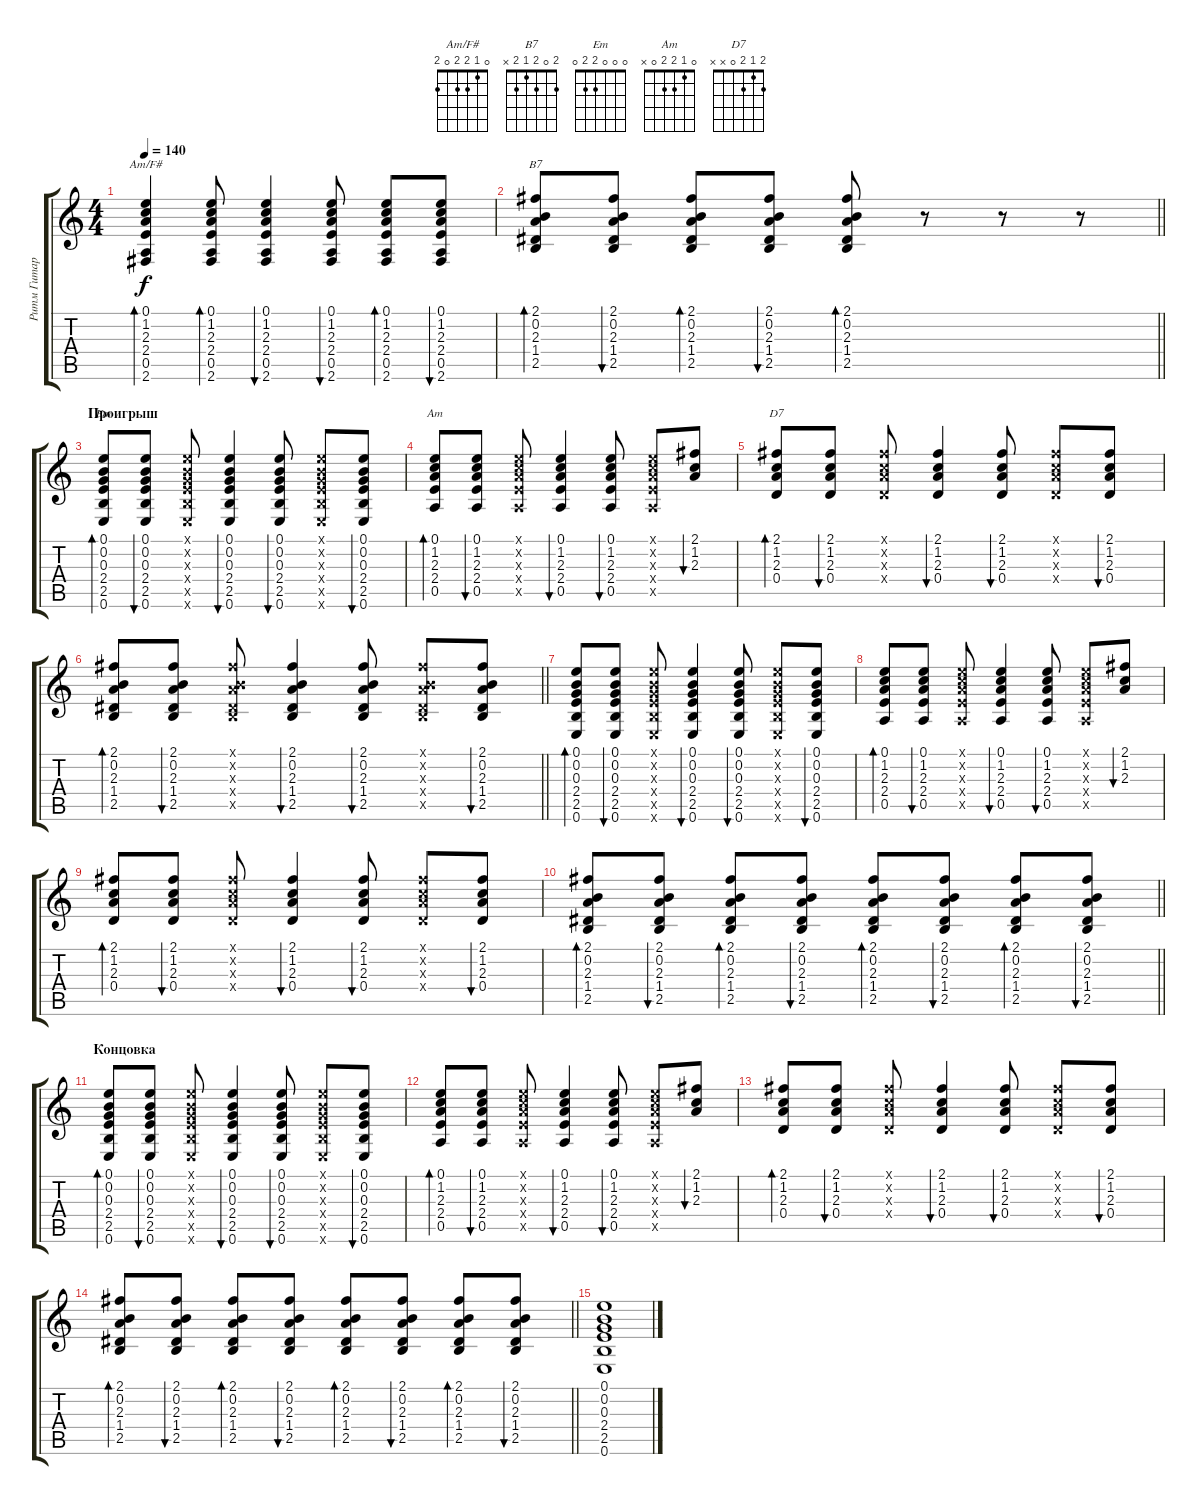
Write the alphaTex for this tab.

\track ("Ритм Гитара (Акустическая)" "Ритм Гитар") {instrument acousticguitarsteel}
\staff {score tabs}
\tuning (E4 B3 G3 D3 A2 E2) {hide}
\chord ("Am/F#" 0 1 2 2 0 2)
\chord ("B7" 2 0 2 1 2 x)
\chord ("Em" 0 0 0 2 2 0)
\chord ("Am" 0 1 2 2 0 x)
\chord ("D7" 2 1 2 0 x x)
\ts (4 4)
\tempo 140
\clef g2
\ks c
(0.1 1.2 2.3 2.4 0.5 2.6).4{bd 60 ch "Am/F#" dy f} (0.1 1.2 2.3 2.4 0.5 2.6).8{bd 60} (0.1 1.2 2.3 2.4 0.5 2.6).4{bu 60} (0.1 1.2 2.3 2.4 0.5 2.6).8{bu 60} (0.1 1.2 2.3 2.4 0.5 2.6).8{bd 60} (0.1 1.2 2.3 2.4 0.5 2.6).8{bu 60} |
\barLineRight lightlight
(2.1 0.2 2.3 1.4 2.5).8{bd 60 ch "B7"} (2.1 0.2 2.3 1.4 2.5).8{bu 60} (2.1 0.2 2.3 1.4 2.5).8{bd 60} (2.1 0.2 2.3 1.4 2.5).8{bu 60} (2.1 0.2 2.3 1.4 2.5).8{bd 60} r.8 r.8 r.8 |
\section ("" "Проигрыш")
(0.1 0.2 0.3 2.4 2.5 0.6).8{bd 60 ch "Em"} (0.1 0.2 0.3 2.4 2.5 0.6).8{bu 60} (0.1{x} 0.2{x} 0.3{x} 2.4{x} 2.5{x} 0.6{x}).8 (0.1 0.2 0.3 2.4 2.5 0.6).4{bu 60} (0.1 0.2 0.3 2.4 2.5 0.6).8{bu 60} (0.1{x} 0.2{x} 0.3{x} 2.4{x} 2.5{x} 0.6{x}).8 (0.1 0.2 0.3 2.4 2.5 0.6).8{bu 60} |
(0.1 1.2 2.3 2.4 0.5).8{bd 60 ch "Am"} (0.1 1.2 2.3 2.4 0.5).8{bu 60} (0.1{x} 1.2{x} 2.3{x} 2.4{x} 0.5{x}).8 (0.1 1.2 2.3 2.4 0.5).4{bu 60} (0.1 1.2 2.3 2.4 0.5).8{bu 60} (0.1{x} 1.2{x} 2.3{x} 2.4{x} 0.5{x}).8 (2.1 1.2 2.3).8{bu 60} |
(2.1 1.2 2.3 0.4).8{bd 60 ch "D7"} (2.1 1.2 2.3 0.4).8{bu 60} (2.1{x} 1.2{x} 2.3{x} 0.4{x}).8 (2.1 1.2 2.3 0.4).4{bu 60} (2.1 1.2 2.3 0.4).8{bu 60} (2.1{x} 1.2{x} 2.3{x} 0.4{x}).8 (2.1 1.2 2.3 0.4).8{bu 60} |
\barLineRight lightlight
(2.1 0.2 2.3 1.4 2.5).8{bd 60} (2.1 0.2 2.3 1.4 2.5).8{bu 60} (2.1{x} 0.2{x} 2.3{x} 1.4{x} 2.5{x}).8 (2.1 0.2 2.3 1.4 2.5).4{bu 60} (2.1 0.2 2.3 1.4 2.5).8{bu 60} (2.1{x} 0.2{x} 2.3{x} 1.4{x} 2.5{x}).8 (2.1 0.2 2.3 1.4 2.5).8{bu 60} |
(0.1 0.2 0.3 2.4 2.5 0.6).8{bd 60} (0.1 0.2 0.3 2.4 2.5 0.6).8{bu 60} (0.1{x} 0.2{x} 0.3{x} 2.4{x} 2.5{x} 0.6{x}).8 (0.1 0.2 0.3 2.4 2.5 0.6).4{bu 60} (0.1 0.2 0.3 2.4 2.5 0.6).8{bu 60} (0.1{x} 0.2{x} 0.3{x} 2.4{x} 2.5{x} 0.6{x}).8 (0.1 0.2 0.3 2.4 2.5 0.6).8{bu 60} |
(0.1 1.2 2.3 2.4 0.5).8{bd 60} (0.1 1.2 2.3 2.4 0.5).8{bu 60} (0.1{x} 1.2{x} 2.3{x} 2.4{x} 0.5{x}).8 (0.1 1.2 2.3 2.4 0.5).4{bu 60} (0.1 1.2 2.3 2.4 0.5).8{bu 60} (0.1{x} 1.2{x} 2.3{x} 2.4{x} 0.5{x}).8 (2.1 1.2 2.3).8{bu 60} |
(2.1 1.2 2.3 0.4).8{bd 60} (2.1 1.2 2.3 0.4).8{bu 60} (2.1{x} 1.2{x} 2.3{x} 0.4{x}).8 (2.1 1.2 2.3 0.4).4{bu 60} (2.1 1.2 2.3 0.4).8{bu 60} (2.1{x} 1.2{x} 2.3{x} 0.4{x}).8 (2.1 1.2 2.3 0.4).8{bu 60} |
\barLineRight lightlight
(2.1 0.2 2.3 1.4 2.5).8{bd 60} (2.1 0.2 2.3 1.4 2.5).8{bu 60} (2.1 0.2 2.3 1.4 2.5).8{bd 60} (2.1 0.2 2.3 1.4 2.5).8{bu 60} (2.1 0.2 2.3 1.4 2.5).8{bd 60} (2.1 0.2 2.3 1.4 2.5).8{bu 60} (2.1 0.2 2.3 1.4 2.5).8{bd 60} (2.1 0.2 2.3 1.4 2.5).8{bu 60} |
\section ("" "Концовка")
(0.1 0.2 0.3 2.4 2.5 0.6).8{bd 60} (0.1 0.2 0.3 2.4 2.5 0.6).8{bu 60} (0.1{x} 0.2{x} 0.3{x} 2.4{x} 2.5{x} 0.6{x}).8 (0.1 0.2 0.3 2.4 2.5 0.6).4{bu 60} (0.1 0.2 0.3 2.4 2.5 0.6).8{bu 60} (0.1{x} 0.2{x} 0.3{x} 2.4{x} 2.5{x} 0.6{x}).8 (0.1 0.2 0.3 2.4 2.5 0.6).8{bu 60} |
(0.1 1.2 2.3 2.4 0.5).8{bd 60} (0.1 1.2 2.3 2.4 0.5).8{bu 60} (0.1{x} 1.2{x} 2.3{x} 2.4{x} 0.5{x}).8 (0.1 1.2 2.3 2.4 0.5).4{bu 60} (0.1 1.2 2.3 2.4 0.5).8{bu 60} (0.1{x} 1.2{x} 2.3{x} 2.4{x} 0.5{x}).8 (2.1 1.2 2.3).8{bu 60} |
(2.1 1.2 2.3 0.4).8{bd 60} (2.1 1.2 2.3 0.4).8{bu 60} (2.1{x} 1.2{x} 2.3{x} 0.4{x}).8 (2.1 1.2 2.3 0.4).4{bu 60} (2.1 1.2 2.3 0.4).8{bu 60} (2.1{x} 1.2{x} 2.3{x} 0.4{x}).8 (2.1 1.2 2.3 0.4).8{bu 60} |
\barLineRight lightlight
(2.1 0.2 2.3 1.4 2.5).8{bd 60} (2.1 0.2 2.3 1.4 2.5).8{bu 60} (2.1 0.2 2.3 1.4 2.5).8{bd 60} (2.1 0.2 2.3 1.4 2.5).8{bu 60} (2.1 0.2 2.3 1.4 2.5).8{bd 60} (2.1 0.2 2.3 1.4 2.5).8{bu 60} (2.1 0.2 2.3 1.4 2.5).8{bd 60} (2.1 0.2 2.3 1.4 2.5).8{bu 60} |
(0.1 0.2 0.3 2.4 2.5 0.6).1
